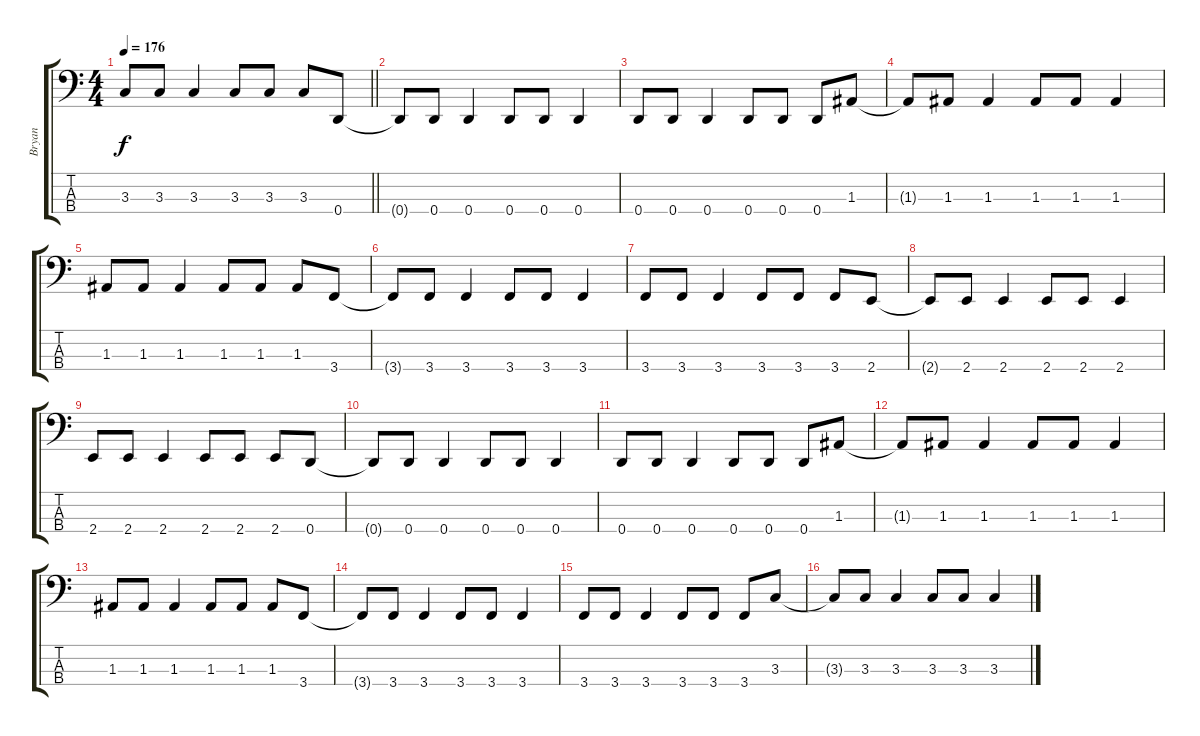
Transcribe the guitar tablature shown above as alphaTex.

\track ("Bryan" "Bryan") {instrument electricbassfinger}
\staff {score tabs}
\tuning (G2 D2 A1 D1) {hide}
\ts (4 4)
\tempo 176
\clef f4
\barLineRight lightlight
\ks c
3.3.8{dy f} 3.3.8 3.3.4 3.3.8 3.3.8 3.3.8 0.4.8 |
0.4{t}.8 0.4.8 0.4.4 0.4.8 0.4.8 0.4.4 |
0.4.8 0.4.8 0.4.4 0.4.8 0.4.8 0.4.8 1.3.8 |
1.3{t}.8 1.3.8 1.3.4 1.3.8 1.3.8 1.3.4 |
1.3.8 1.3.8 1.3.4 1.3.8 1.3.8 1.3.8 3.4.8 |
3.4{t}.8 3.4.8 3.4.4 3.4.8 3.4.8 3.4.4 |
3.4.8 3.4.8 3.4.4 3.4.8 3.4.8 3.4.8 2.4.8 |
2.4{t}.8 2.4.8 2.4.4 2.4.8 2.4.8 2.4.4 |
2.4.8 2.4.8 2.4.4 2.4.8 2.4.8 2.4.8 0.4.8 |
0.4{t}.8 0.4.8 0.4.4 0.4.8 0.4.8 0.4.4 |
0.4.8 0.4.8 0.4.4 0.4.8 0.4.8 0.4.8 1.3.8 |
1.3{t}.8 1.3.8 1.3.4 1.3.8 1.3.8 1.3.4 |
1.3.8 1.3.8 1.3.4 1.3.8 1.3.8 1.3.8 3.4.8 |
3.4{t}.8 3.4.8 3.4.4 3.4.8 3.4.8 3.4.4 |
3.4.8 3.4.8 3.4.4 3.4.8 3.4.8 3.4.8 3.3.8 |
3.3{t}.8 3.3.8 3.3.4 3.3.8 3.3.8 3.3.4
